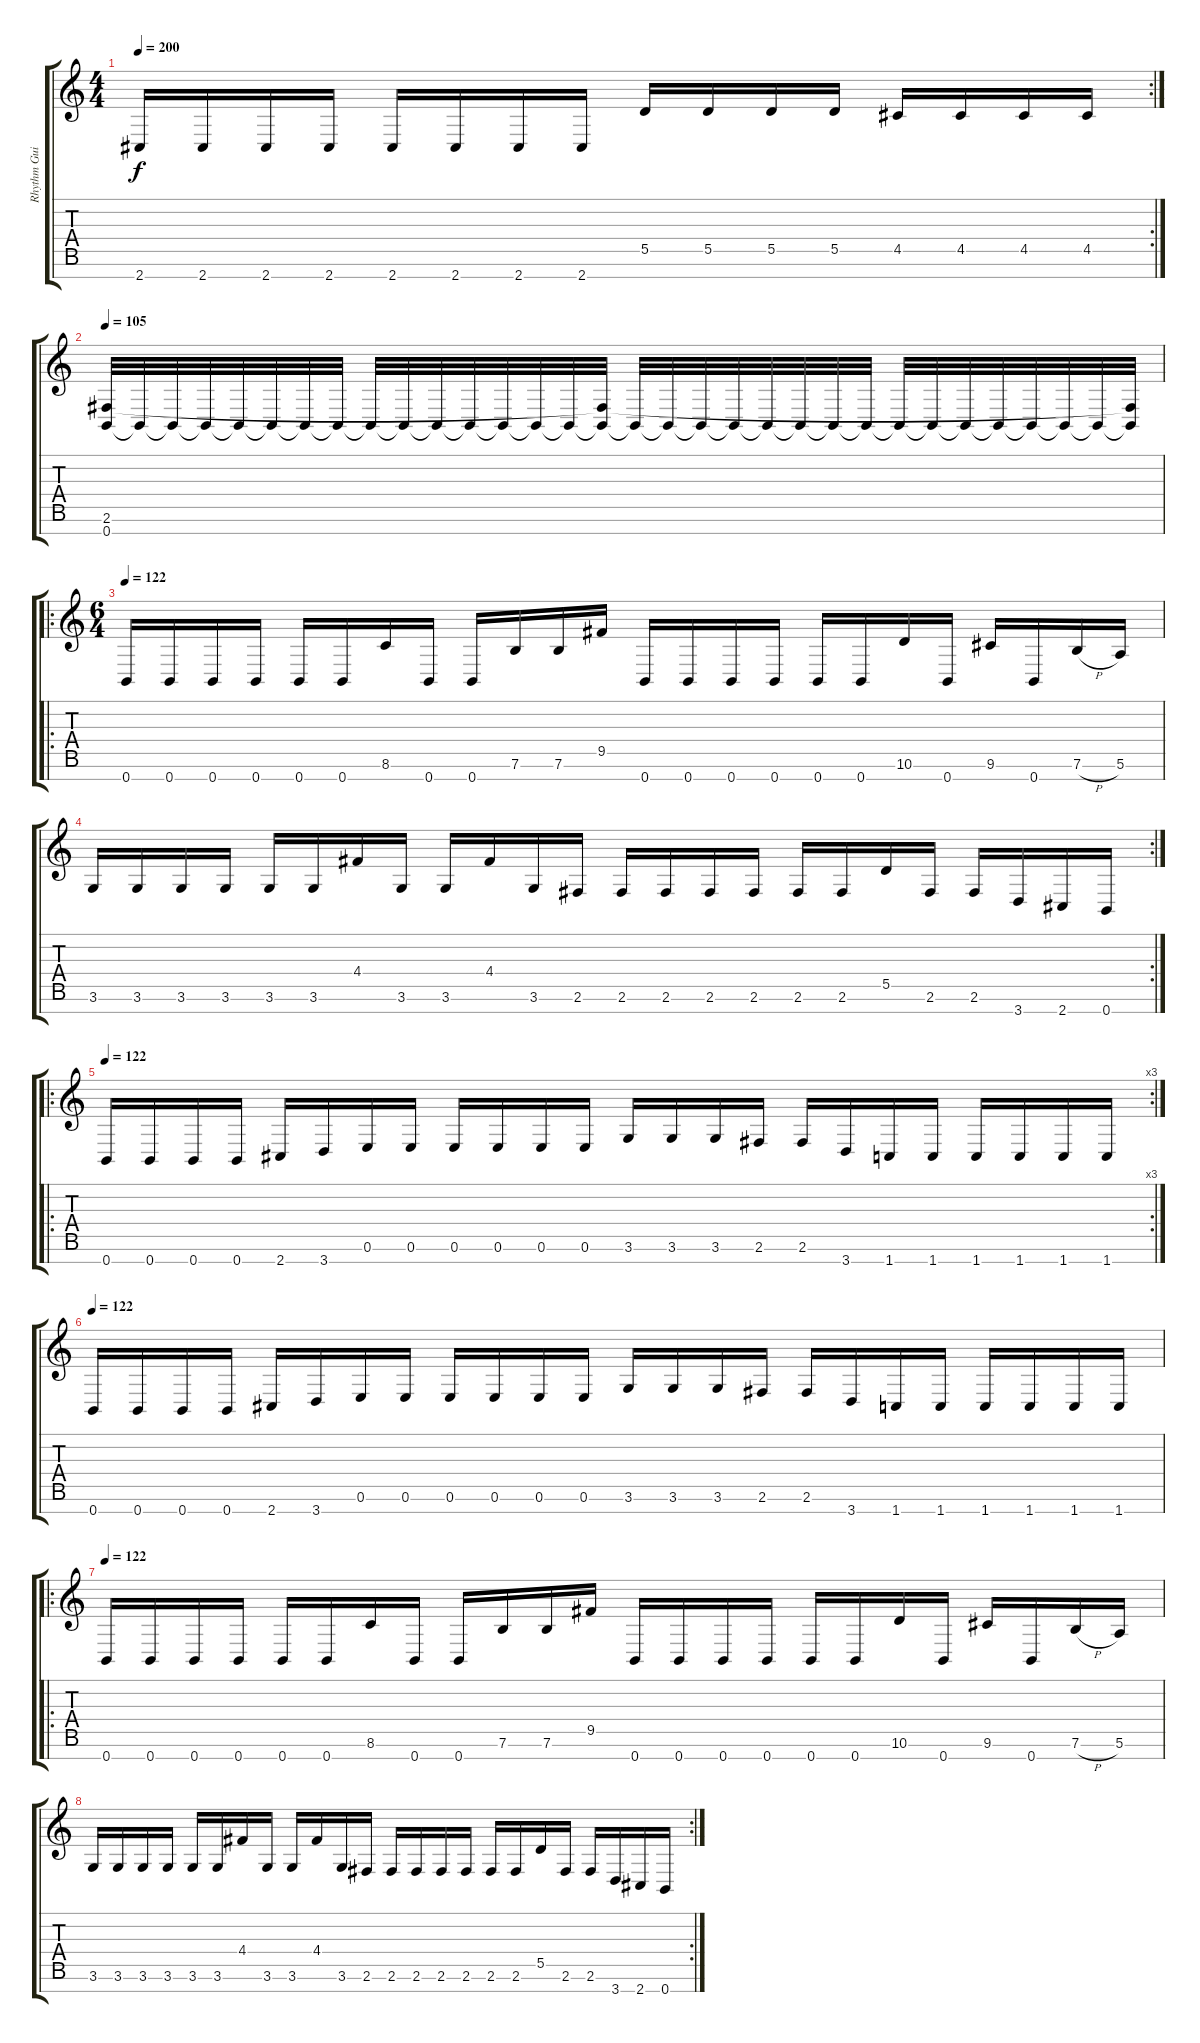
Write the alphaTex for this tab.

\track ("Rhythm Guitar" "Rhythm Gui") {instrument distortionguitar}
\staff {score tabs}
\tuning (E4 B3 G3 D3 A2 E2 B1) {hide}
\rc 2
\ts (4 4)
\tempo 200
\clef g2
\ks c
2.7.16{dy f} 2.7.16 2.7.16 2.7.16 2.7.16 2.7.16 2.7.16 2.7.16 5.5.16 5.5.16 5.5.16 5.5.16 4.5.16 4.5.16 4.5.16 4.5.16 |
\tempo 105
(2.6 0.7).32{volume 0} 0.7{t}.32 0.7{t}.32{volume 1} 0.7{t}.32 0.7{t}.32{volume 2} 0.7{t}.32 0.7{t}.32{volume 3} 0.7{t}.32 0.7{t}.32{volume 4} 0.7{t}.32 0.7{t}.32{volume 5} 0.7{t}.32 0.7{t}.32{volume 6} 0.7{t}.32 0.7{t}.32{volume 7} (2.6{t} 0.7{t}).32 0.7{t}.32{volume 8} 0.7{t}.32 0.7{t}.32{volume 9} 0.7{t}.32 0.7{t}.32{volume 10} 0.7{t}.32 0.7{t}.32{volume 11} 0.7{t}.32 0.7{t}.32{volume 12} 0.7{t}.32 0.7{t}.32{volume 13} 0.7{t}.32 0.7{t}.32{volume 14} 0.7{t}.32 0.7{t}.32{volume 15} (2.6{t} 0.7{t}).32 |
\ro
\ts (6 4)
\tempo 122
0.7.16 0.7.16 0.7.16 0.7.16 0.7.16 0.7.16 8.6.16 0.7.16 0.7.16 7.6.16 7.6.16 9.5.16 0.7.16 0.7.16 0.7.16 0.7.16 0.7.16 0.7.16 10.6.16 0.7.16 9.6.16 0.7.16 7.6{h}.16 5.6.16 |
\rc 2
3.6.16 3.6.16 3.6.16 3.6.16 3.6.16 3.6.16 4.4.16 3.6.16 3.6.16 4.4.16 3.6.16 2.6.16 2.6.16 2.6.16 2.6.16 2.6.16 2.6.16 2.6.16 5.5.16 2.6.16 2.6.16 3.7.16 2.7.16 0.7.16 |
\ro
\rc 3
\tempo 122
0.7.16 0.7.16 0.7.16 0.7.16 2.7.16 3.7.16 0.6.16 0.6.16 0.6.16 0.6.16 0.6.16 0.6.16 3.6.16 3.6.16 3.6.16 2.6.16 2.6.16 3.7.16 1.7.16 1.7.16 1.7.16 1.7.16 1.7.16 1.7.16 |
\tempo 122
0.7.16 0.7.16 0.7.16 0.7.16 2.7.16 3.7.16 0.6.16 0.6.16 0.6.16 0.6.16 0.6.16 0.6.16 3.6.16 3.6.16 3.6.16 2.6.16 2.6.16 3.7.16 1.7.16 1.7.16 1.7.16 1.7.16 1.7.16 1.7.16 |
\ro
\tempo 122
0.7.16 0.7.16 0.7.16 0.7.16 0.7.16 0.7.16 8.6.16 0.7.16 0.7.16 7.6.16 7.6.16 9.5.16 0.7.16 0.7.16 0.7.16 0.7.16 0.7.16 0.7.16 10.6.16 0.7.16 9.6.16 0.7.16 7.6{h}.16 5.6.16 |
\rc 2
3.6.16 3.6.16 3.6.16 3.6.16 3.6.16 3.6.16 4.4.16 3.6.16 3.6.16 4.4.16 3.6.16 2.6.16 2.6.16 2.6.16 2.6.16 2.6.16 2.6.16 2.6.16 5.5.16 2.6.16 2.6.16 3.7.16 2.7.16 0.7.16
